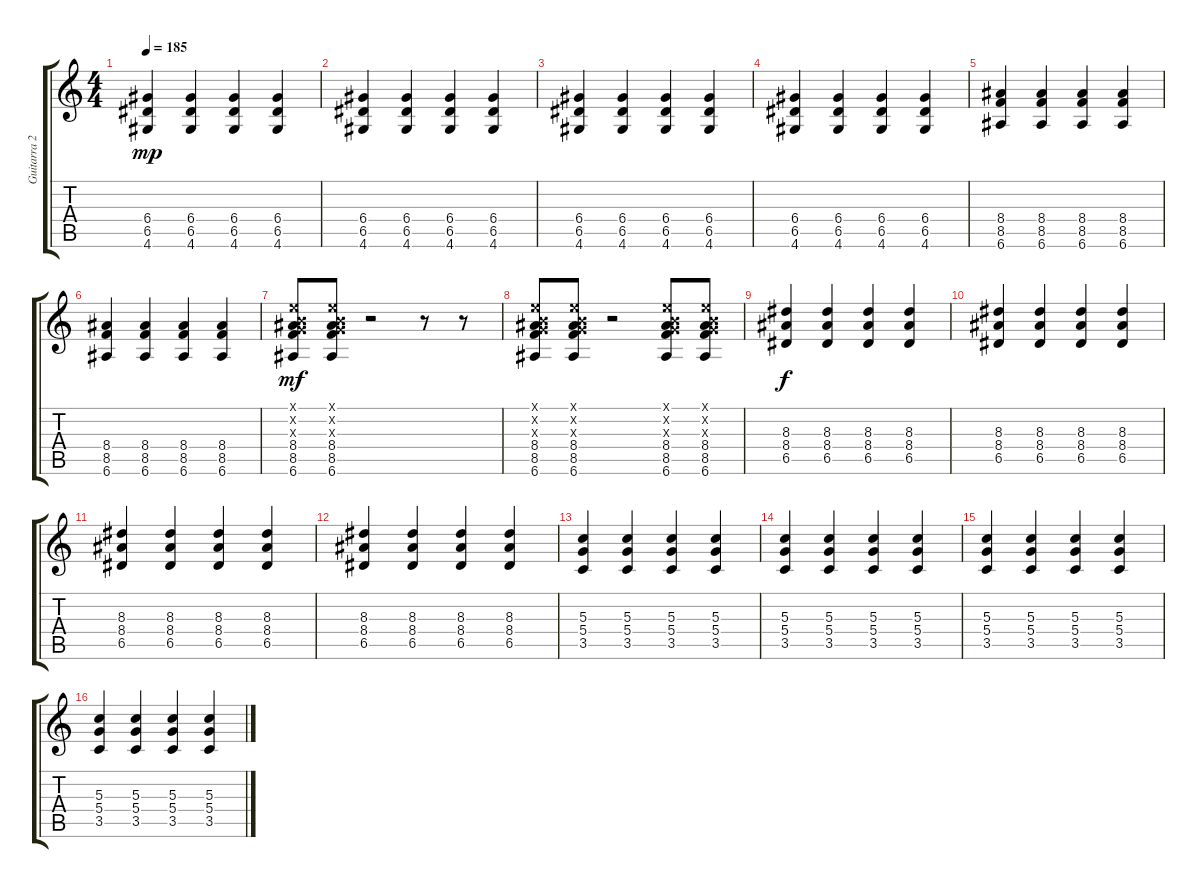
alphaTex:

\track ("Guitarra 2" "Guitarra 2") {instrument overdrivenguitar}
\staff {score tabs}
\tuning (E4 B3 G3 D3 A2 E2) {hide}
\ts (4 4)
\tempo 185
\clef g2
\ks c
(6.4 6.5 4.6).4{dy mp} (6.4 6.5 4.6).4 (6.4 6.5 4.6).4 (6.4 6.5 4.6).4 |
(6.4 6.5 4.6).4 (6.4 6.5 4.6).4 (6.4 6.5 4.6).4 (6.4 6.5 4.6).4 |
(6.4 6.5 4.6).4 (6.4 6.5 4.6).4 (6.4 6.5 4.6).4 (6.4 6.5 4.6).4 |
(6.4 6.5 4.6).4 (6.4 6.5 4.6).4 (6.4 6.5 4.6).4 (6.4 6.5 4.6).4 |
(8.4 8.5 6.6).4 (8.4 8.5 6.6).4 (8.4 8.5 6.6).4 (8.4 8.5 6.6).4 |
(8.4 8.5 6.6).4 (8.4 8.5 6.6).4 (8.4 8.5 6.6).4 (8.4 8.5 6.6).4 |
(0.1{x} 0.2{x} 0.3{x} 8.4 8.5 6.6).8{dy mf} (0.1{x} 0.2{x} 0.3{x} 8.4 8.5 6.6).8 r.2 r.8 r.8 |
(0.1{x} 0.2{x} 0.3{x} 8.4 8.5 6.6).8 (0.1{x} 0.2{x} 0.3{x} 8.4 8.5 6.6).8 r.2 (0.1{x} 0.2{x} 0.3{x} 8.4 8.5 6.6).8 (0.1{x} 0.2{x} 0.3{x} 8.4 8.5 6.6).8 |
(8.3 8.4 6.5).4{dy f} (8.3 8.4 6.5).4 (8.3 8.4 6.5).4 (8.3 8.4 6.5).4 |
(8.3 8.4 6.5).4 (8.3 8.4 6.5).4 (8.3 8.4 6.5).4 (8.3 8.4 6.5).4 |
(8.3 8.4 6.5).4 (8.3 8.4 6.5).4 (8.3 8.4 6.5).4 (8.3 8.4 6.5).4 |
(8.3 8.4 6.5).4 (8.3 8.4 6.5).4 (8.3 8.4 6.5).4 (8.3 8.4 6.5).4 |
(5.3 5.4 3.5).4 (5.3 5.4 3.5).4 (5.3 5.4 3.5).4 (5.3 5.4 3.5).4 |
(5.3 5.4 3.5).4 (5.3 5.4 3.5).4 (5.3 5.4 3.5).4 (5.3 5.4 3.5).4 |
(5.3 5.4 3.5).4 (5.3 5.4 3.5).4 (5.3 5.4 3.5).4 (5.3 5.4 3.5).4 |
(5.3 5.4 3.5).4 (5.3 5.4 3.5).4 (5.3 5.4 3.5).4 (5.3 5.4 3.5).4
